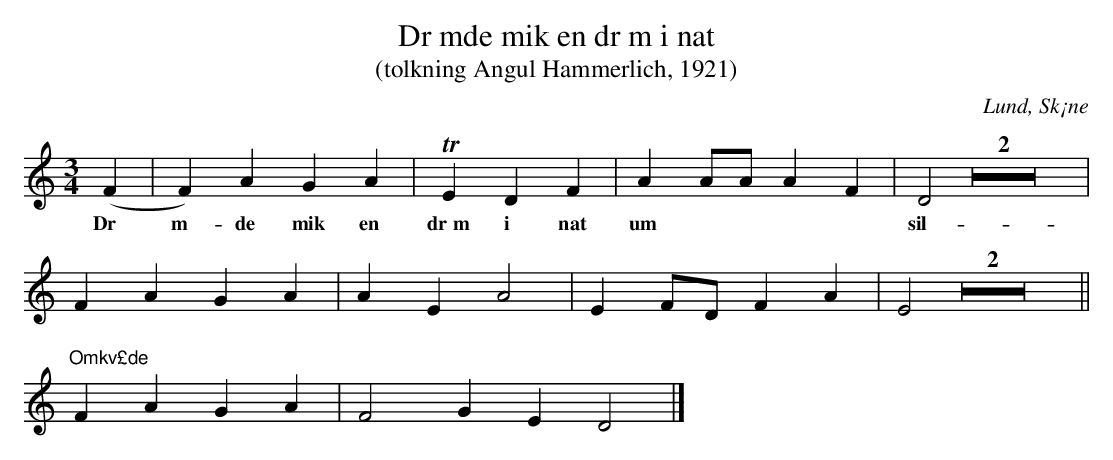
X:1
T:Dr mde mik en dr m i nat
T:(tolkning Angul Hammerlich, 1921)
O:Lund, Sk¡ne
M:3/4
L:1/4
K:C
(F | F) A G A | T E D F | A A/A/ A F | D2 Z2 |
w:Dr | m-de mik en|dr m i nat um|sil-ki ok £r-lik|p£l
F A G A | A E A2 | E F/D/ F A | E2 Z2 ||
"Omkv£de" F A G A | F2 G E D2 |]
